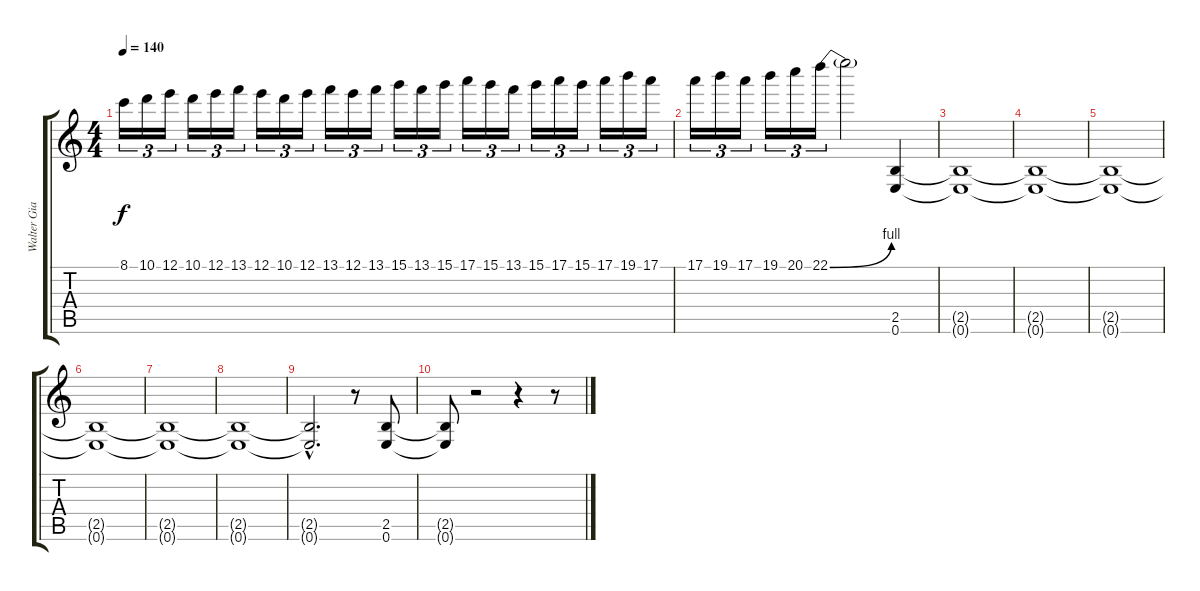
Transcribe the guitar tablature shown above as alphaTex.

\track ("Walter Giardino" "Walter Gia") {instrument distortionguitar}
\staff {score tabs}
\tuning (E4 B3 G3 D3 A2 E2) {hide}
\ts (4 4)
\tempo 140
\clef g2
\ks c
8.1.16{tu (3 2) dy f} 10.1.16{tu (3 2)} 12.1.16{tu (3 2)} 10.1.16{tu (3 2)} 12.1.16{tu (3 2)} 13.1.16{tu (3 2)} 12.1.16{tu (3 2)} 10.1.16{tu (3 2)} 12.1.16{tu (3 2)} 13.1.16{tu (3 2)} 12.1.16{tu (3 2)} 13.1.16{tu (3 2)} 15.1.16{tu (3 2)} 13.1.16{tu (3 2)} 15.1.16{tu (3 2)} 17.1.16{tu (3 2)} 15.1.16{tu (3 2)} 13.1.16{tu (3 2)} 15.1.16{tu (3 2)} 17.1.16{tu (3 2)} 15.1.16{tu (3 2)} 17.1.16{tu (3 2)} 19.1.16{tu (3 2)} 17.1.16{tu (3 2)} |
17.1.16{tu (3 2)} 19.1.16{tu (3 2)} 17.1.16{tu (3 2)} 19.1.16{tu (3 2)} 20.1.16{tu (3 2)} 22.1{be (bend 0 0 60 4)}.16{tu (3 2)} 22.1{t}.2 (2.5 0.6).4{volume 12} |
(2.5{t} 0.6{t}).1 |
(2.5{t} 0.6{t}).1 |
(2.5{t} 0.6{t}).1 |
(2.5{t} 0.6{t}).1 |
(2.5{t} 0.6{t}).1 |
(2.5{t} 0.6{t}).1 |
(2.5{hac t} 0.6{hac t}).2{d} r.8 (2.5 0.6).8 |
(2.5{t} 0.6{t}).8 r.2 r.4 r.8
